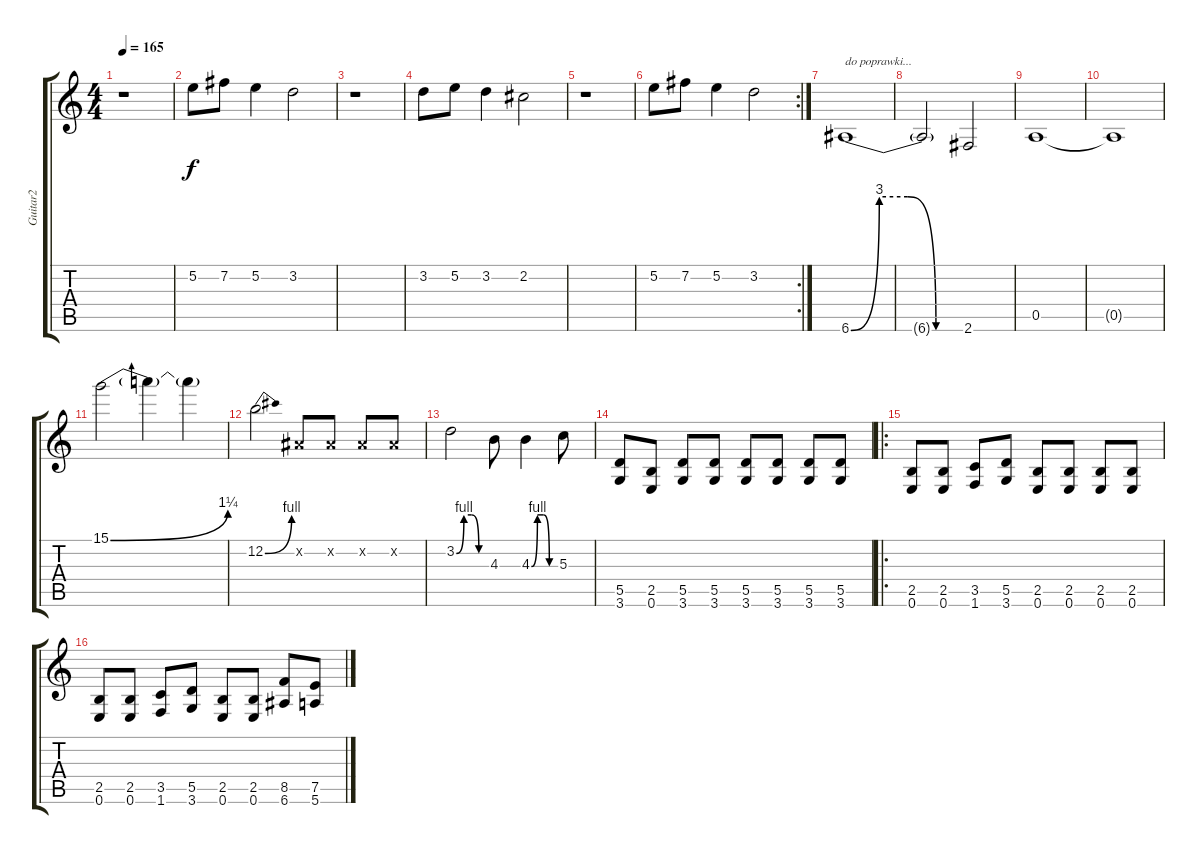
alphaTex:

\track ("Guitar2" "Guitar2") {instrument distortionguitar}
\staff {score tabs}
\tuning (E4 B3 G3 D3 A2 E2) {hide}
\ts (4 4)
\tempo 165
\clef g2
\ks c
r.1{dy f} |
5.2.8 7.2.8 5.2.4 3.2.2 |
r.1 |
3.2.8 5.2.8 3.2.4 2.2.2 |
r.1 |
\rc 2
5.2.8 7.2.8 5.2.4 3.2.2 |
6.6{be (custom 0 0 15 12 30 12 45 0 60 0)}.1{txt "do poprawki..."} |
6.6{t}.2 2.6.2 |
0.5.1 |
0.5{t}.1 |
15.1{be (bend 0 0 60 5)}.2 15.1{t}.4 15.1{t}.4 |
12.2{be (bend 0 0 60 4)}.2 -1.2{x}.8 -1.2{x}.8 -1.2{x}.8 -1.2{x}.8 |
3.2{be (custom 0 0 15 4 30 4 45 0 60 0)}.2 4.3.8 4.3{be (custom 0 0 15 4 30 4 45 0 60 0)}.4 5.3.8 |
(5.5 3.6).8 (2.5 0.6).8 (5.5 3.6).8 (5.5 3.6).8 (5.5 3.6).8 (5.5 3.6).8 (5.5 3.6).8 (5.5 3.6).8 |
\ro
(2.5 0.6).8 (2.5 0.6).8 (3.5 1.6).8 (5.5 3.6).8 (2.5 0.6).8 (2.5 0.6).8 (2.5 0.6).8 (2.5 0.6).8 |
(2.5 0.6).8 (2.5 0.6).8 (3.5 1.6).8 (5.5 3.6).8 (2.5 0.6).8 (2.5 0.6).8 (8.5 6.6).8 (7.5 5.6).8
